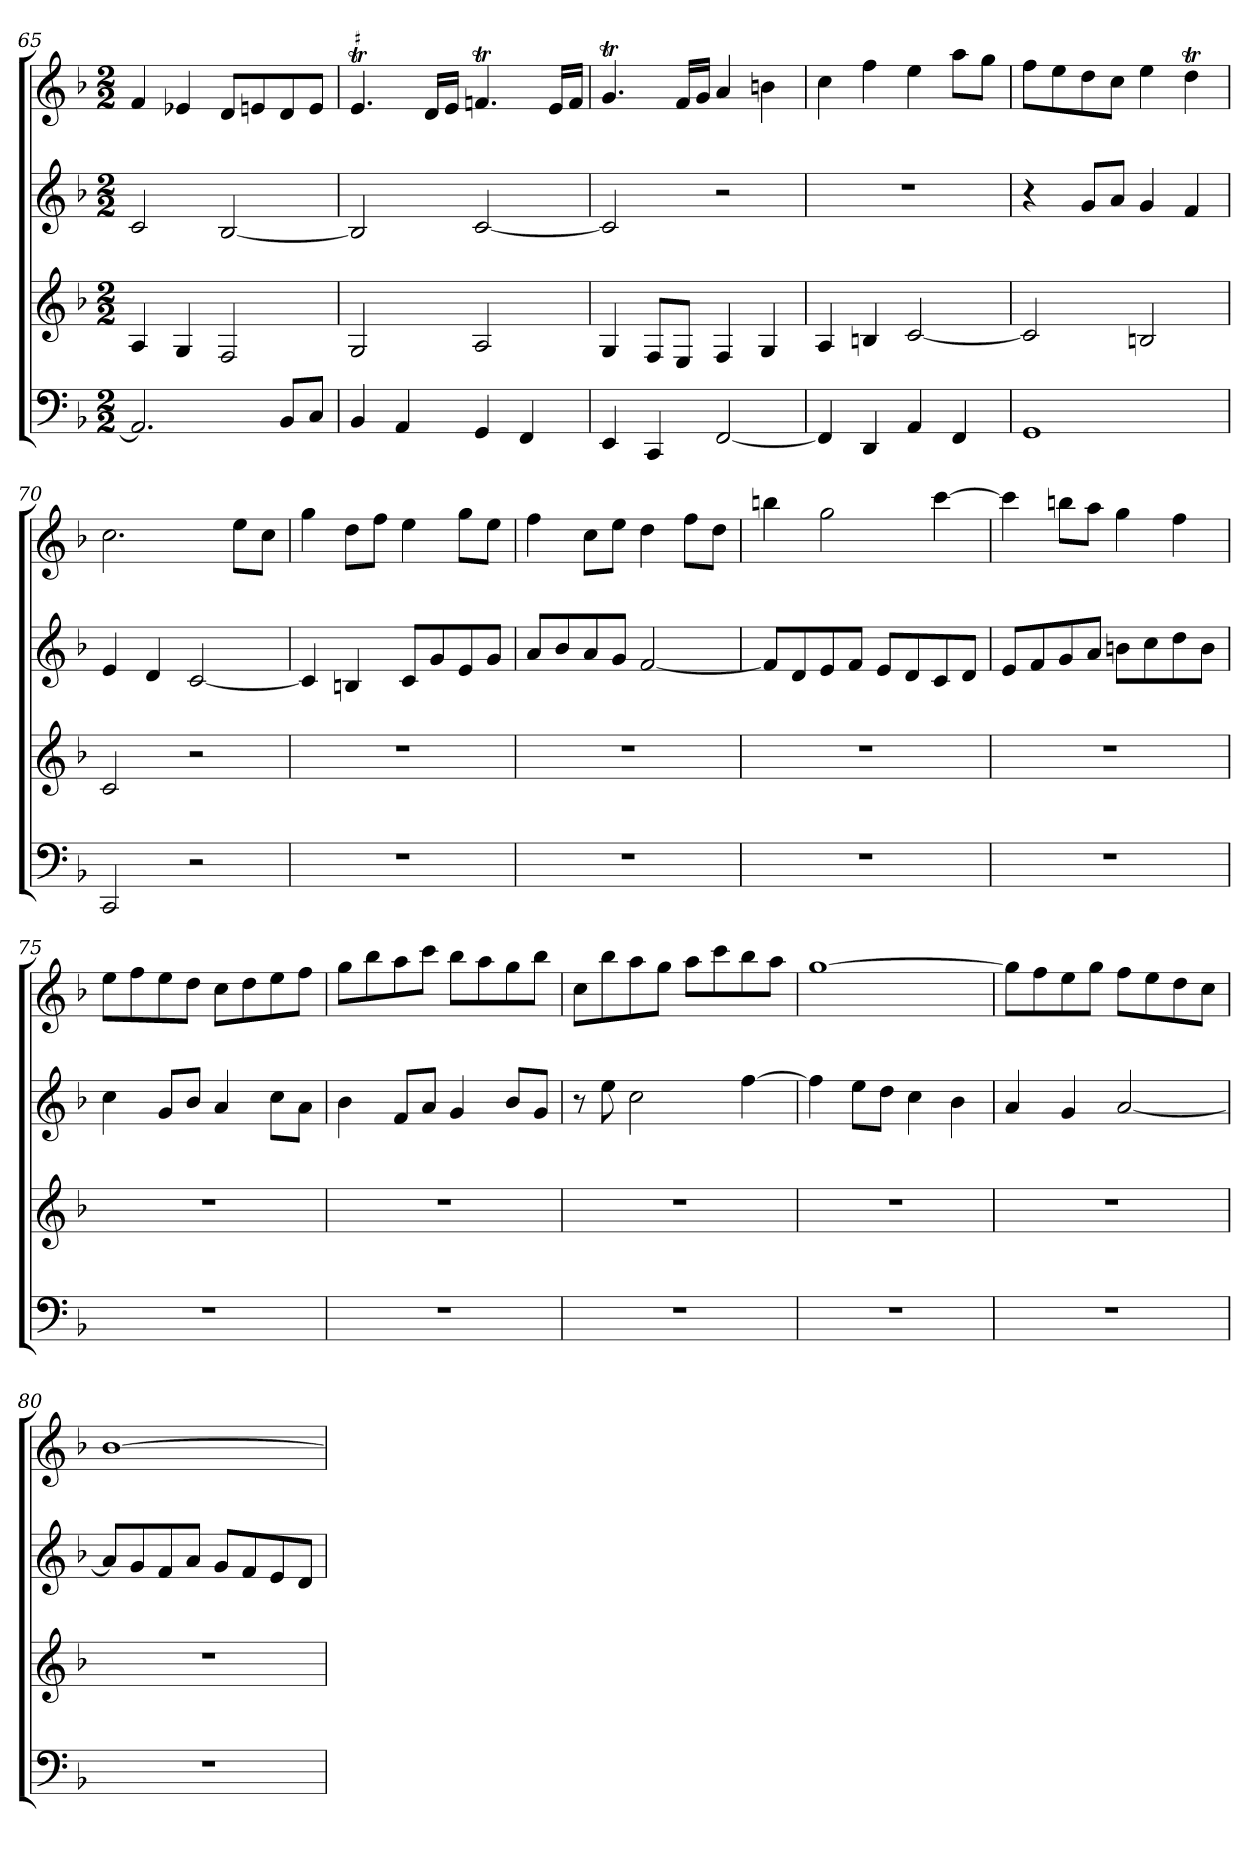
**kern	**kern	**kern	**kern
*part4	*part3	*part2	*part1
*staff4	*staff3	*staff2	*staff1
*k[b-]	*k[b-]	*k[b-]	*k[b-]
*M2/2	*M2/2	*M2/2	*M2/2
=65	=65	=65	=65
2.AA]	4A	2c	4f
.	4G	.	4e-X
.	2F	[2B-	8dL
.	.	.	8en
8BB-L	.	.	8d
8CJ	.	.	8eJ
=66	=66	=66	=66
!	!	!	!LO:TR:acc=#
4BB-	2G	2B-]	4.eT
4AA	.	.	.
.	.	.	16dLL
.	.	.	16eJJ
4GG	2A	[2c	4.fnT
4FF	.	.	.
.	.	.	16eLL
.	.	.	16fJJ
=67	=67	=67	=67
4EE	4G	2c]	4.gT
4CC	8FL	.	.
.	8EJ	.	16fLL
.	.	.	16gJJ
[2FF	4F	2r	4a
.	4G	.	4bn
=68	=68	=68	=68
4FF]	4A	1r	4cc
4DD	4Bn	.	4ff
4AA	[2c	.	4ee
4FF	.	.	8aaL
.	.	.	8ggJ
=69	=69	=69	=69
1GG	2c]	4r	8ffL
.	.	.	8ee
.	.	8gL	8dd
.	.	8aJ	8ccJ
.	2Bn	4g	4ee
.	.	4f	4ddT
=70	=70	=70	=70
2CC	2c	4e	2.cc
.	.	4d	.
2r	2r	[2c	.
.	.	.	8eeL
.	.	.	8ccJ
=71	=71	=71	=71
1r	1r	4c]	4gg
.	.	4Bn	8ddL
.	.	.	8ffJ
.	.	8cL	4ee
.	.	8g	.
.	.	8e	8ggL
.	.	8gJ	8eeJ
=72	=72	=72	=72
1r	1r	8aL	4ff
.	.	8b-	.
.	.	8a	8ccL
.	.	8gJ	8eeJ
.	.	[2f	4dd
.	.	.	8ffL
.	.	.	8ddJ
=73	=73	=73	=73
1r	1r	8fL]	4bbn
.	.	8d	.
.	.	8e	2gg
.	.	8fJ	.
.	.	8eL	.
.	.	8d	.
.	.	8c	[4ccc
.	.	8dJ	.
=74	=74	=74	=74
1r	1r	8eL	4ccc]
.	.	8f	.
.	.	8g	8bbnL
.	.	8aJ	8aaJ
.	.	8bnL	4gg
.	.	8cc	.
.	.	8dd	4ff
.	.	8bJ	.
=75	=75	=75	=75
1r	1r	4cc	8eeL
.	.	.	8ff
.	.	8gL	8ee
.	.	8b-J	8ddJ
.	.	4a	8ccL
.	.	.	8dd
.	.	8ccL	8ee
.	.	8aJ	8ffJ
=76	=76	=76	=76
1r	1r	4b-	8ggL
.	.	.	8bb-
.	.	8fL	8aa
.	.	8aJ	8cccJ
.	.	4g	8bb-L
.	.	.	8aa
.	.	8b-L	8gg
.	.	8gJ	8bb-J
=77	=77	=77	=77
1r	1r	8r	8ccL
.	.	8ee	8bb-
.	.	2cc	8aa
.	.	.	8ggJ
.	.	.	8aaL
.	.	.	8ccc
.	.	[4ff	8bb-
.	.	.	8aaJ
=78	=78	=78	=78
1r	1r	4ff]	[1gg
.	.	8eeL	.
.	.	8ddJ	.
.	.	4cc	.
.	.	4b-	.
=79	=79	=79	=79
1r	1r	4a	8ggL]
.	.	.	8ff
.	.	4g	8ee
.	.	.	8ggJ
.	.	[2a	8ffL
.	.	.	8ee
.	.	.	8dd
.	.	.	8ccJ
=80	=80	=80	=80
1r	1r	8aL]	[1b-
.	.	8g	.
.	.	8f	.
.	.	8aJ	.
.	.	8gL	.
.	.	8f	.
.	.	8e	.
.	.	8dJ	.
=	=	=	=
*-	*-	*-	*-
